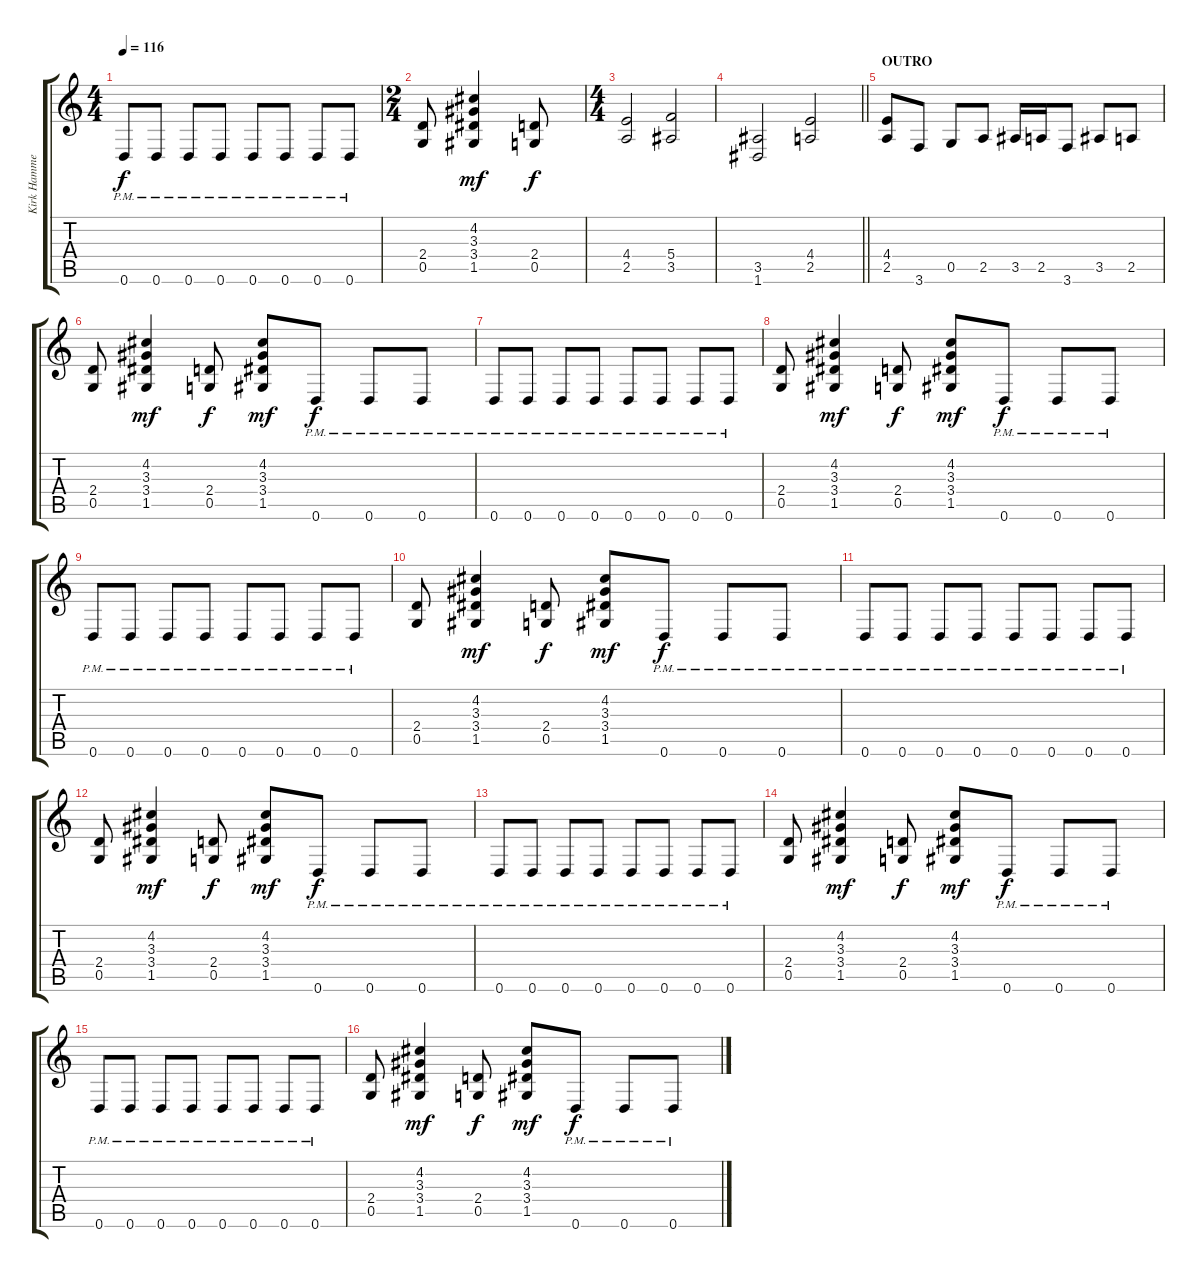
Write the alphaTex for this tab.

\track ("Kirk Hammet (Lead)" "Kirk Hamme") {instrument distortionguitar}
\staff {score tabs}
\tuning (D4 A3 F3 C3 G2 D2) {hide}
\ts (4 4)
\tempo 116
\clef g2
\ks c
0.6{pm}.8{dy f} 0.6{pm}.8 0.6{pm}.8 0.6{pm}.8 0.6{pm}.8 0.6{pm}.8 0.6{pm}.8 0.6{pm}.8 |
\ts (2 4)
(2.4 0.5).8 (4.2 3.3 3.4 1.5).4{dy mf} (2.4 0.5).8{dy f} |
\ts (4 4)
(4.4 2.5).2 (5.4 3.5).2 |
\barLineRight lightlight
(3.5 1.6).2 (4.4 2.5).2 |
\section ("" "OUTRO")
(4.4 2.5).8 3.6.8 0.5.8 2.5.8 3.5.16 2.5.16 3.6.8 3.5.8 2.5.8 |
(2.4 0.5).8 (4.2 3.3 3.4 1.5).4{dy mf} (2.4 0.5).8{dy f} (4.2 3.3 3.4 1.5).8{dy mf} 0.6{pm}.8{dy f} 0.6{pm}.8 0.6{pm}.8 |
0.6{pm}.8 0.6{pm}.8 0.6{pm}.8 0.6{pm}.8 0.6{pm}.8 0.6{pm}.8 0.6{pm}.8 0.6{pm}.8 |
(2.4 0.5).8 (4.2 3.3 3.4 1.5).4{dy mf} (2.4 0.5).8{dy f} (4.2 3.3 3.4 1.5).8{dy mf} 0.6{pm}.8{dy f} 0.6{pm}.8 0.6{pm}.8 |
0.6{pm}.8 0.6{pm}.8 0.6{pm}.8 0.6{pm}.8 0.6{pm}.8 0.6{pm}.8 0.6{pm}.8 0.6{pm}.8 |
(2.4 0.5).8 (4.2 3.3 3.4 1.5).4{dy mf} (2.4 0.5).8{dy f} (4.2 3.3 3.4 1.5).8{dy mf} 0.6{pm}.8{dy f} 0.6{pm}.8 0.6{pm}.8 |
0.6{pm}.8 0.6{pm}.8 0.6{pm}.8 0.6{pm}.8 0.6{pm}.8 0.6{pm}.8 0.6{pm}.8 0.6{pm}.8 |
(2.4 0.5).8 (4.2 3.3 3.4 1.5).4{dy mf} (2.4 0.5).8{dy f} (4.2 3.3 3.4 1.5).8{dy mf} 0.6{pm}.8{dy f} 0.6{pm}.8 0.6{pm}.8 |
0.6{pm}.8 0.6{pm}.8 0.6{pm}.8 0.6{pm}.8 0.6{pm}.8 0.6{pm}.8 0.6{pm}.8 0.6{pm}.8 |
(2.4 0.5).8 (4.2 3.3 3.4 1.5).4{dy mf} (2.4 0.5).8{dy f} (4.2 3.3 3.4 1.5).8{dy mf} 0.6{pm}.8{dy f} 0.6{pm}.8 0.6{pm}.8 |
0.6{pm}.8 0.6{pm}.8 0.6{pm}.8 0.6{pm}.8 0.6{pm}.8 0.6{pm}.8 0.6{pm}.8 0.6{pm}.8 |
(2.4 0.5).8 (4.2 3.3 3.4 1.5).4{dy mf} (2.4 0.5).8{dy f} (4.2 3.3 3.4 1.5).8{dy mf} 0.6{pm}.8{dy f} 0.6{pm}.8 0.6{pm}.8
